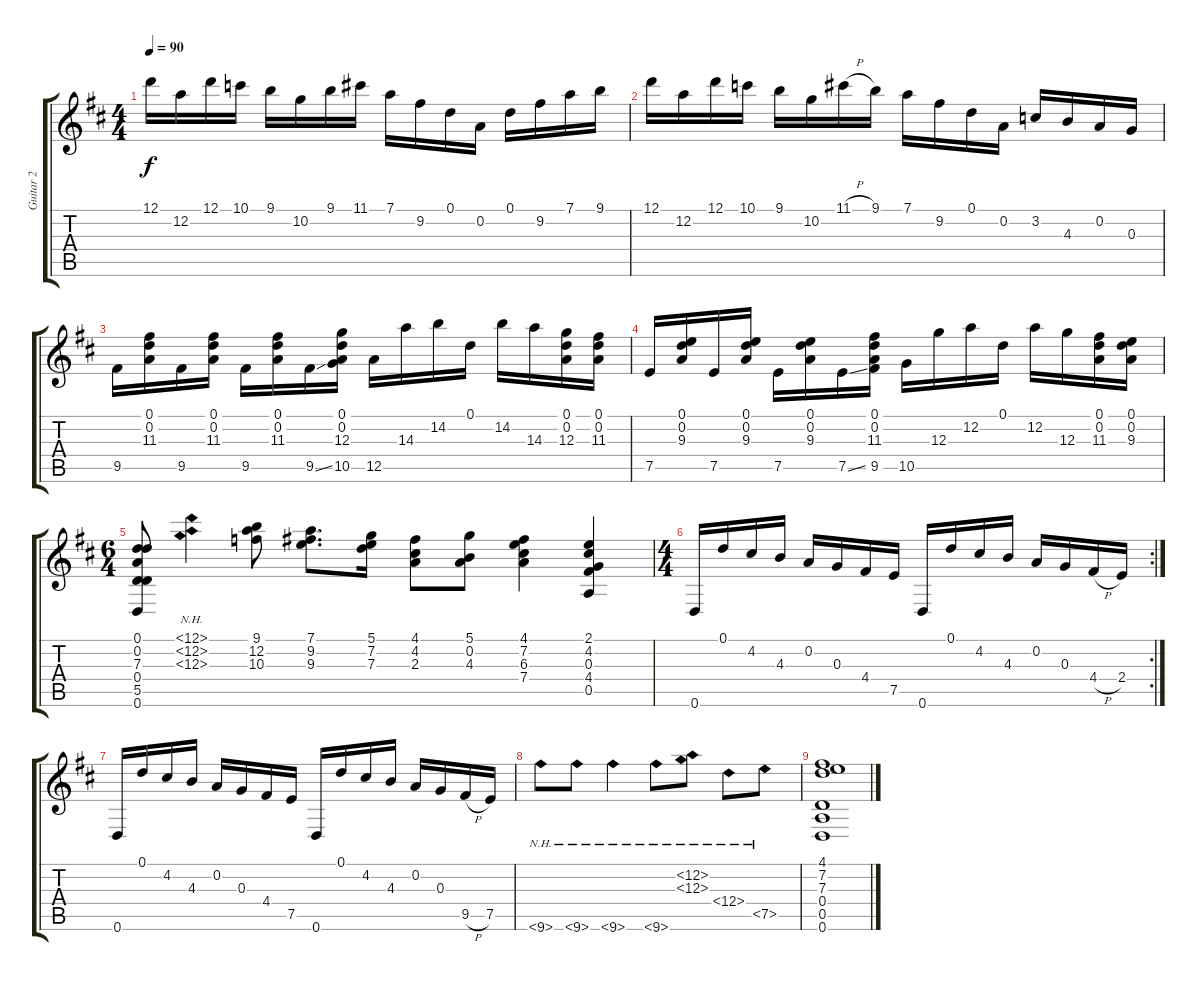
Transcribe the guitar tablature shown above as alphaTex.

\track ("Guitar 2" "Guitar 2") {instrument acousticguitarnylon}
\staff {score tabs}
\tuning (D4 A3 G3 D3 A2 D2) {hide}
\ts (4 4)
\tempo 90
\clef g2
\ks d
12.1.16{dy f} 12.2.16 12.1.16 10.1.16 9.1.16 10.2.16 9.1.16 11.1.16 7.1.16 9.2.16 0.1.16 0.2.16 0.1.16 9.2.16 7.1.16 9.1.16 |
12.1.16 12.2.16 12.1.16 10.1.16 9.1.16 10.2.16 11.1{h}.16 9.1.16 7.1.16 9.2.16 0.1.16 0.2.16 3.2.16 4.3.16 0.2.16 0.3.16 |
9.5.16 (0.1 0.2 11.3).16 9.5.16 (0.1 0.2 11.3).16 9.5.16 (0.1 0.2 11.3).16 9.5{ss}.16 (0.1 0.2 12.3 10.5).16 12.5.16 14.3.16 14.2.16 0.1.16 14.2.16 14.3.16 (0.1 0.2 12.3).16 (0.1 0.2 11.3).16 |
7.5.16 (0.1 0.2 9.3).16 7.5.16 (0.1 0.2 9.3).16 7.5.16 (0.1 0.2 9.3).16 7.5{ss}.16 (0.1 0.2 11.3 9.5).16 10.5.16 12.3.16 12.2.16 0.1.16 12.2.16 12.3.16 (0.1 0.2 11.3).16 (0.1 0.2 9.3).16 |
\ts (6 4)
(0.1 0.2 7.3 0.4 5.5 0.6).8 (12.1{nh} 12.2{nh} 12.3{nh}).4 (9.1 12.2 10.3).8 (7.1 9.2 9.3).8{d} (5.1 7.2 7.3).16 (4.1 4.2 2.3).8 (5.1 0.2 4.3).8 (4.1 7.2 6.3 7.4).4 (2.1 4.2 0.3 4.4 0.5).4 |
\rc 2
\ts (4 4)
0.6.16 0.1.16 4.2.16 4.3.16 0.2.16 0.3.16 4.4.16 7.5.16 0.6.16 0.1.16 4.2.16 4.3.16 0.2.16 0.3.16 4.4{h}.16 2.4.16 |
0.6.16 0.1.16 4.2.16 4.3.16 0.2.16 0.3.16 4.4.16 7.5.16 0.6.16 0.1.16 4.2.16 4.3.16 0.2.16 0.3.16 9.5{h}.16 7.5.16 |
9.6{nh}.8 9.6{nh}.8 9.6{nh}.4 9.6{nh}.8 (12.2{nh} 12.3{nh}).8 12.4{nh}.8 7.5{nh}.8 |
(4.1 7.2 7.3 0.4 0.5 0.6).1
